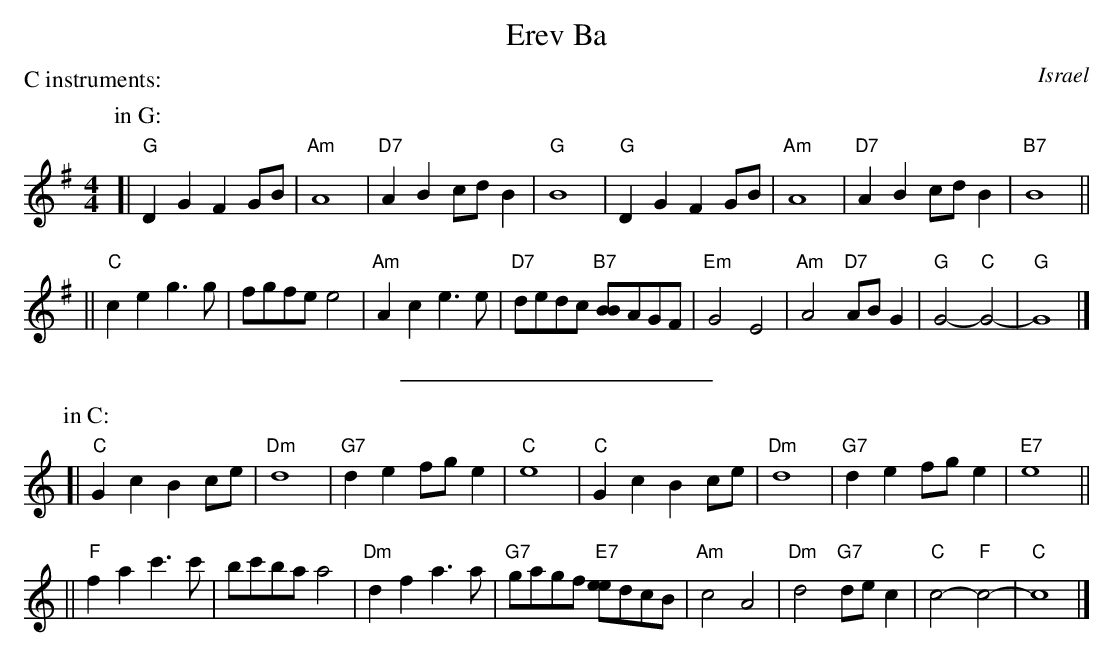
X:1
T: Erev Ba
O: Israel
M: 4/4
L: 1/8
P: C instruments:
K: G
P: in G:
[| "G"D2G2 F2GB | "Am"A8 | "D7"A2B2 cdB2 | "G"B8 \
|  "G"D2G2 F2GB | "Am"A8 | "D7"A2B2 cdB2 | "B7"B8 ||
|| "C"c2e2 g3g | fgfe e4 | "Am"A2c2 e3e | "D7"dedc "B7"[BB]AGF \
|  "Em"G4 E4 | "Am"A4 "D7"ABG2 | "G"G4- "C"G4- | "G"G8 |]
%%sep 10 10 200
P: in C:
K: C
[| "C"G2c2 B2ce | "Dm"d8 | "G7"d2e2 fge2 | "C"e8 \
|  "C"G2c2 B2ce | "Dm"d8 | "G7"d2e2 fge2 | "E7"e8 ||
|| "F"f2a2 c'3c' | bc'ba a4 | "Dm"d2f2 a3a | "G7"gagf "E7"[ee]dcB \
|  "Am"c4 A4 | "Dm"d4 "G7"dec2 | "C"c4- "F"c4- | "C"c8 |]
